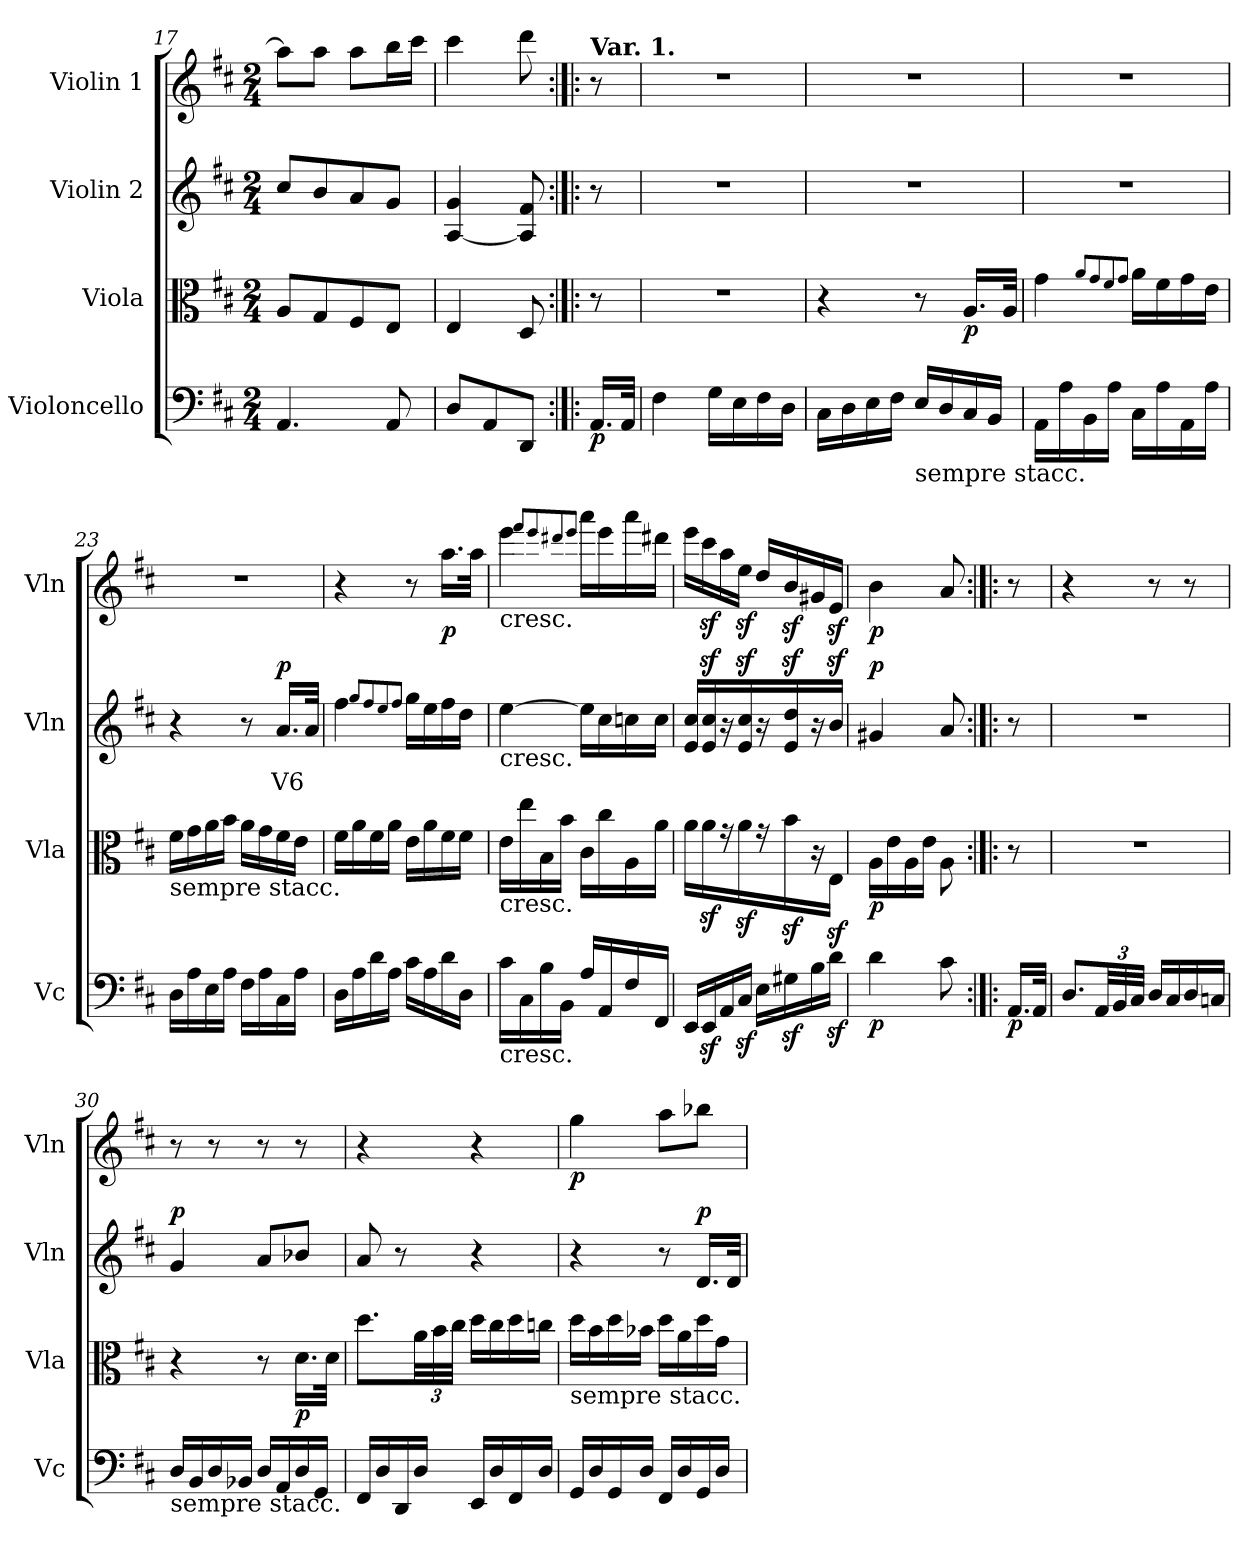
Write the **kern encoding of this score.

**kern	**dynam	**kern	**dynam	**kern	**text	**dynam	**kern	**dynam
*part4	*part4	*part3	*part3	*part2	*part2	*part2	*part1	*part1
*staff4	*staff4	*staff3	*staff3	*staff2	*staff2	*staff2	*staff1	*staff1
*I"Violoncello	*	*I"Viola	*	*I"Violin 2	*	*	*I"Violin 1	*
*I'Vc	*	*I'Vla	*	*I'Vln	*	*	*I'Vln	*
*clefF4	*	*clefC3	*	*clefG2	*	*	*clefG2	*
*k[f#c#]	*	*k[f#c#]	*	*k[f#c#]	*	*	*k[f#c#]	*
*D:	*	*D:	*	*D:	*	*	*D:	*
*M2/4	*	*M2/4	*	*M2/4	*	*	*M2/4	*
=17	=17	=17	=17	=17	=17	=17	=17	=17
4.AA/	.	8A/L	.	8cc#/L	.	.	8aa\L]	.
.	.	8G/	.	8b/	.	.	8aa\J	.
.	.	8F#/	.	8a/	.	.	8aa\L	.
8AA/	.	8E/J	.	8g/J	.	.	16bb\L	.
.	.	.	.	.	.	.	16ccc#\JJ	.
=18	=18	=18	=18	=18	=18	=18	=18	=18
8D/L	.	4E/	.	[4A/ 4g/	.	.	4ccc#\	.
8AA/	.	.	.	.	.	.	.	.
8DD/J	.	8D/	.	8A/] 8f#/	.	.	8ddd\	.
=19:|!|:	=19:|!|:	=19:|!|:	=19:|!|:	=19:|!|:	=19:|!|:	=19:|!|:	=19:|!|:	=19:|!|:
!	!	!	!	!	!	!	!LO:TX:a:B:t=Var. 1.	!
!	!LO:DY:b	!	!	!	!	!	!	!
16.AA/LL	p	8r	.	8r	.	.	8r	.
32AA/JJk	.	.	.	.	.	.	.	.
=20	=20	=20	=20	=20	=20	=20	=20	=20
4F#\	.	2r	.	2r	.	.	2r	.
16G\LL	.	.	.	.	.	.	.	.
16E\	.	.	.	.	.	.	.	.
16F#\	.	.	.	.	.	.	.	.
16D\JJ	.	.	.	.	.	.	.	.
=21	=21	=21	=21	=21	=21	=21	=21	=21
16C#\LL	.	4r	.	2r	.	.	2r	.
16D\	.	.	.	.	.	.	.	.
16E\	.	.	.	.	.	.	.	.
16F#\JJ	.	.	.	.	.	.	.	.
!LO:TX:b:t=sempre stacc.	!	!	!	!	!	!	!	!
16E/LL	.	8r	.	.	.	.	.	.
16D/	.	.	.	.	.	.	.	.
!	!	!	!LO:DY:b	!	!	!	!	!
16C#/	.	16.A/LL	p	.	.	.	.	.
16BB/JJ	.	.	.	.	.	.	.	.
.	.	32A/JJk	.	.	.	.	.	.
=22	=22	=22	=22	=22	=22	=22	=22	=22
16AA\LL	.	4g\	.	2r	.	.	2r	.
16A\	.	.	.	.	.	.	.	.
16BB\	.	.	.	.	.	.	.	.
16A\JJ	.	.	.	.	.	.	.	.
.	.	8qa/L	.	.	.	.	.	.
.	.	8qg/	.	.	.	.	.	.
.	.	8qf#/	.	.	.	.	.	.
.	.	8qg/J	.	.	.	.	.	.
16C#\LL	.	16a\LL	.	.	.	.	.	.
16A\	.	16f#\	.	.	.	.	.	.
16AA\	.	16g\	.	.	.	.	.	.
16A\JJ	.	16e\JJ	.	.	.	.	.	.
=23	=23	=23	=23	=23	=23	=23	=23	=23
!	!	!LO:TX:b:t=sempre stacc.	!	!	!	!	!	!
16D\LL	.	16f#\LL	.	4r	.	.	2r	.
16A\	.	16g\	.	.	.	.	.	.
16E\	.	16a\	.	.	.	.	.	.
16A\JJ	.	16b\JJ	.	.	.	.	.	.
16F#\LL	.	16a\LL	.	8r	.	.	.	.
16A\	.	16g\	.	.	.	.	.	.
!	!	!	!	!	!LO:LY:a	!LO:DY:b	!	!
16C#\	.	16f#\	.	16.a/LL	V6	p	.	.
16A\JJ	.	16e\JJ	.	.	.	.	.	.
.	.	.	.	32a/JJk	.	.	.	.
=24	=24	=24	=24	=24	=24	=24	=24	=24
16D\LL	.	16f#\LL	.	4ff#\	.	.	4r	.
16A\	.	16a\	.	.	.	.	.	.
16d\	.	16f#\	.	.	.	.	.	.
16A\JJ	.	16a\JJ	.	.	.	.	.	.
.	.	.	.	8qgg/L	.	.	.	.
.	.	.	.	8qff#/	.	.	.	.
.	.	.	.	8qee/	.	.	.	.
.	.	.	.	8qff#/J	.	.	.	.
16c#\LL	.	16e\LL	.	16gg\LL	.	.	8r	.
16A\	.	16a\	.	16ee\	.	.	.	.
!	!	!	!	!	!	!	!	!LO:DY:b
16d\	.	16f#\	.	16ff#\	.	.	16.aa\LL	p
16D\JJ	.	16f#\JJ	.	16dd\JJ	.	.	.	.
.	.	.	.	.	.	.	32aa\JJk	.
=25	=25	=25	=25	=25	=25	=25	=25	=25
!	!	!	!	!	!	!	!LO:TX:b:t=cresc.	!
!	!	!	!	!LO:TX:b:t=cresc.	!	!	!	!
!	!	!LO:TX:b:t=cresc.	!	!	!	!	!	!
!LO:TX:b:t=cresc.	!	!	!	!	!	!	!	!
16c#\LL	.	16e\LL	.	[4ee\	.	.	4eee\	.
16C#\	.	16ee\	.	.	.	.	.	.
16B\	.	16B\	.	.	.	.	.	.
16BB\JJ	.	16b\JJ	.	.	.	.	.	.
.	.	.	.	.	.	.	8qfff#/L	.
.	.	.	.	.	.	.	8qeee/	.
.	.	.	.	.	.	.	8qddd#X/	.
.	.	.	.	.	.	.	8qeee/J	.
16A/LL	.	16c#\LL	.	16ee\LL]	.	.	16aaa\LL	.
16AA/	.	16cc#\	.	16cc#\	.	.	16eee\	.
16F#/	.	16A\	.	16ccn\	.	.	16aaa\	.
16FF#/JJ	.	16a\JJ	.	16cc\JJ	.	.	16ddd#X\JJ	.
=26	=26	=26	=26	=26	=26	=26	=26	=26
16EE/LL	.	16a\LL	.	16e/ 16cc#/LL	.	.	16eee\LL	.
16EEz</	.	16az<\	.	16e/z< 16cc#/z<	.	.	16ccc#z<\	.
16AA/	.	16r	.	16r	.	.	16aa\	.
16C#z</JJ	.	16az<\	.	16e/z< 16cc#/z<	.	.	16eez<\JJ	.
16E\LL	.	16r	.	16r	.	.	16dd/LL	.
16G#Xz<\	.	16bz<\	.	16e/z< 16dd/z<	.	.	16bz</	.
16B\	.	16r	.	16r	.	.	16g#X/	.
16dz<\JJ	.	16Ez<\JJ	.	16bz</JJ	.	.	16ez</JJ	.
=27	=27	=27	=27	=27	=27	=27	=27	=27
!	!LO:DY:b	!	!LO:DY:b	!	!	!LO:DY:b	!	!LO:DY:b
4d\	p	16A\LL	p	4g#X/	.	p	4b\	p
.	.	16e\	.	.	.	.	.	.
.	.	16A\	.	.	.	.	.	.
.	.	16e\JJ	.	.	.	.	.	.
8c#\	.	8A\	.	8a/	.	.	8a/	.
=28:|!|:	=28:|!|:	=28:|!|:	=28:|!|:	=28:|!|:	=28:|!|:	=28:|!|:	=28:|!|:	=28:|!|:
!	!LO:DY:b	!	!	!	!	!	!	!
16.AA/LL	p	8r	.	8r	.	.	8r	.
32AA/JJk	.	.	.	.	.	.	.	.
=29	=29	=29	=29	=29	=29	=29	=29	=29
8.D/L	.	2r	.	2r	.	.	4r	.
*Xbrackettup	*	*	*	*	*	*	*	*
48AA/LL	.	.	.	.	.	.	.	.
48BB/	.	.	.	.	.	.	.	.
48C#/JJJ	.	.	.	.	.	.	.	.
16D/LL	.	.	.	.	.	.	8r	.
16C#/	.	.	.	.	.	.	.	.
16D/	.	.	.	.	.	.	8r	.
16Cn/JJ	.	.	.	.	.	.	.	.
=30	=30	=30	=30	=30	=30	=30	=30	=30
!LO:TX:b:t=sempre stacc.	!	!	!	!	!	!	!	!
!	!	!	!	!	!	!LO:DY:b	!	!
16D/LL	.	4r	.	4g/	.	p	8r	.
16BB/	.	.	.	.	.	.	.	.
16D/	.	.	.	.	.	.	8r	.
16BB-X/JJ	.	.	.	.	.	.	.	.
16D/LL	.	8r	.	8a/L	.	.	8r	.
16AA/	.	.	.	.	.	.	.	.
!	!	!	!LO:DY:b	!	!	!	!	!
16D/	.	16.d\LL	p	8b-X/J	.	.	8r	.
16GG/JJ	.	.	.	.	.	.	.	.
.	.	32d\JJk	.	.	.	.	.	.
=31	=31	=31	=31	=31	=31	=31	=31	=31
16FF#/LL	.	8.dd\L	.	8a/	.	.	4r	.
16D/	.	.	.	.	.	.	.	.
16DD/	.	.	.	8r	.	.	.	.
*	*	*Xbrackettup	*	*	*	*	*	*
16D/JJ	.	48a\LL	.	.	.	.	.	.
.	.	48b\	.	.	.	.	.	.
.	.	48cc#\JJJ	.	.	.	.	.	.
16EE/LL	.	16dd\LL	.	4r	.	.	4r	.
16D/	.	16cc#\	.	.	.	.	.	.
16FF#/	.	16dd\	.	.	.	.	.	.
16D/JJ	.	16ccn\JJ	.	.	.	.	.	.
=32	=32	=32	=32	=32	=32	=32	=32	=32
!	!	!LO:TX:b:t=sempre stacc.	!	!	!	!	!	!
!	!	!	!	!	!	!	!	!LO:DY:b
16GG/LL	.	16dd\LL	.	4r	.	.	4gg\	p
16D/	.	16b\	.	.	.	.	.	.
16GG/	.	16dd\	.	.	.	.	.	.
16D/JJ	.	16b-X\JJ	.	.	.	.	.	.
16FF#/LL	.	16dd\LL	.	8r	.	.	8aa\L	.
16D/	.	16a\	.	.	.	.	.	.
!	!	!	!	!	!	!LO:DY:b	!	!
16GG/	.	16dd\	.	16.d/LL	.	p	8bb-X\J	.
16D/JJ	.	16g\JJ	.	.	.	.	.	.
.	.	.	.	32d/JJk	.	.	.	.
=	=	=	=	=	=	=	=	=
*-	*-	*-	*-	*-	*-	*-	*-	*-
